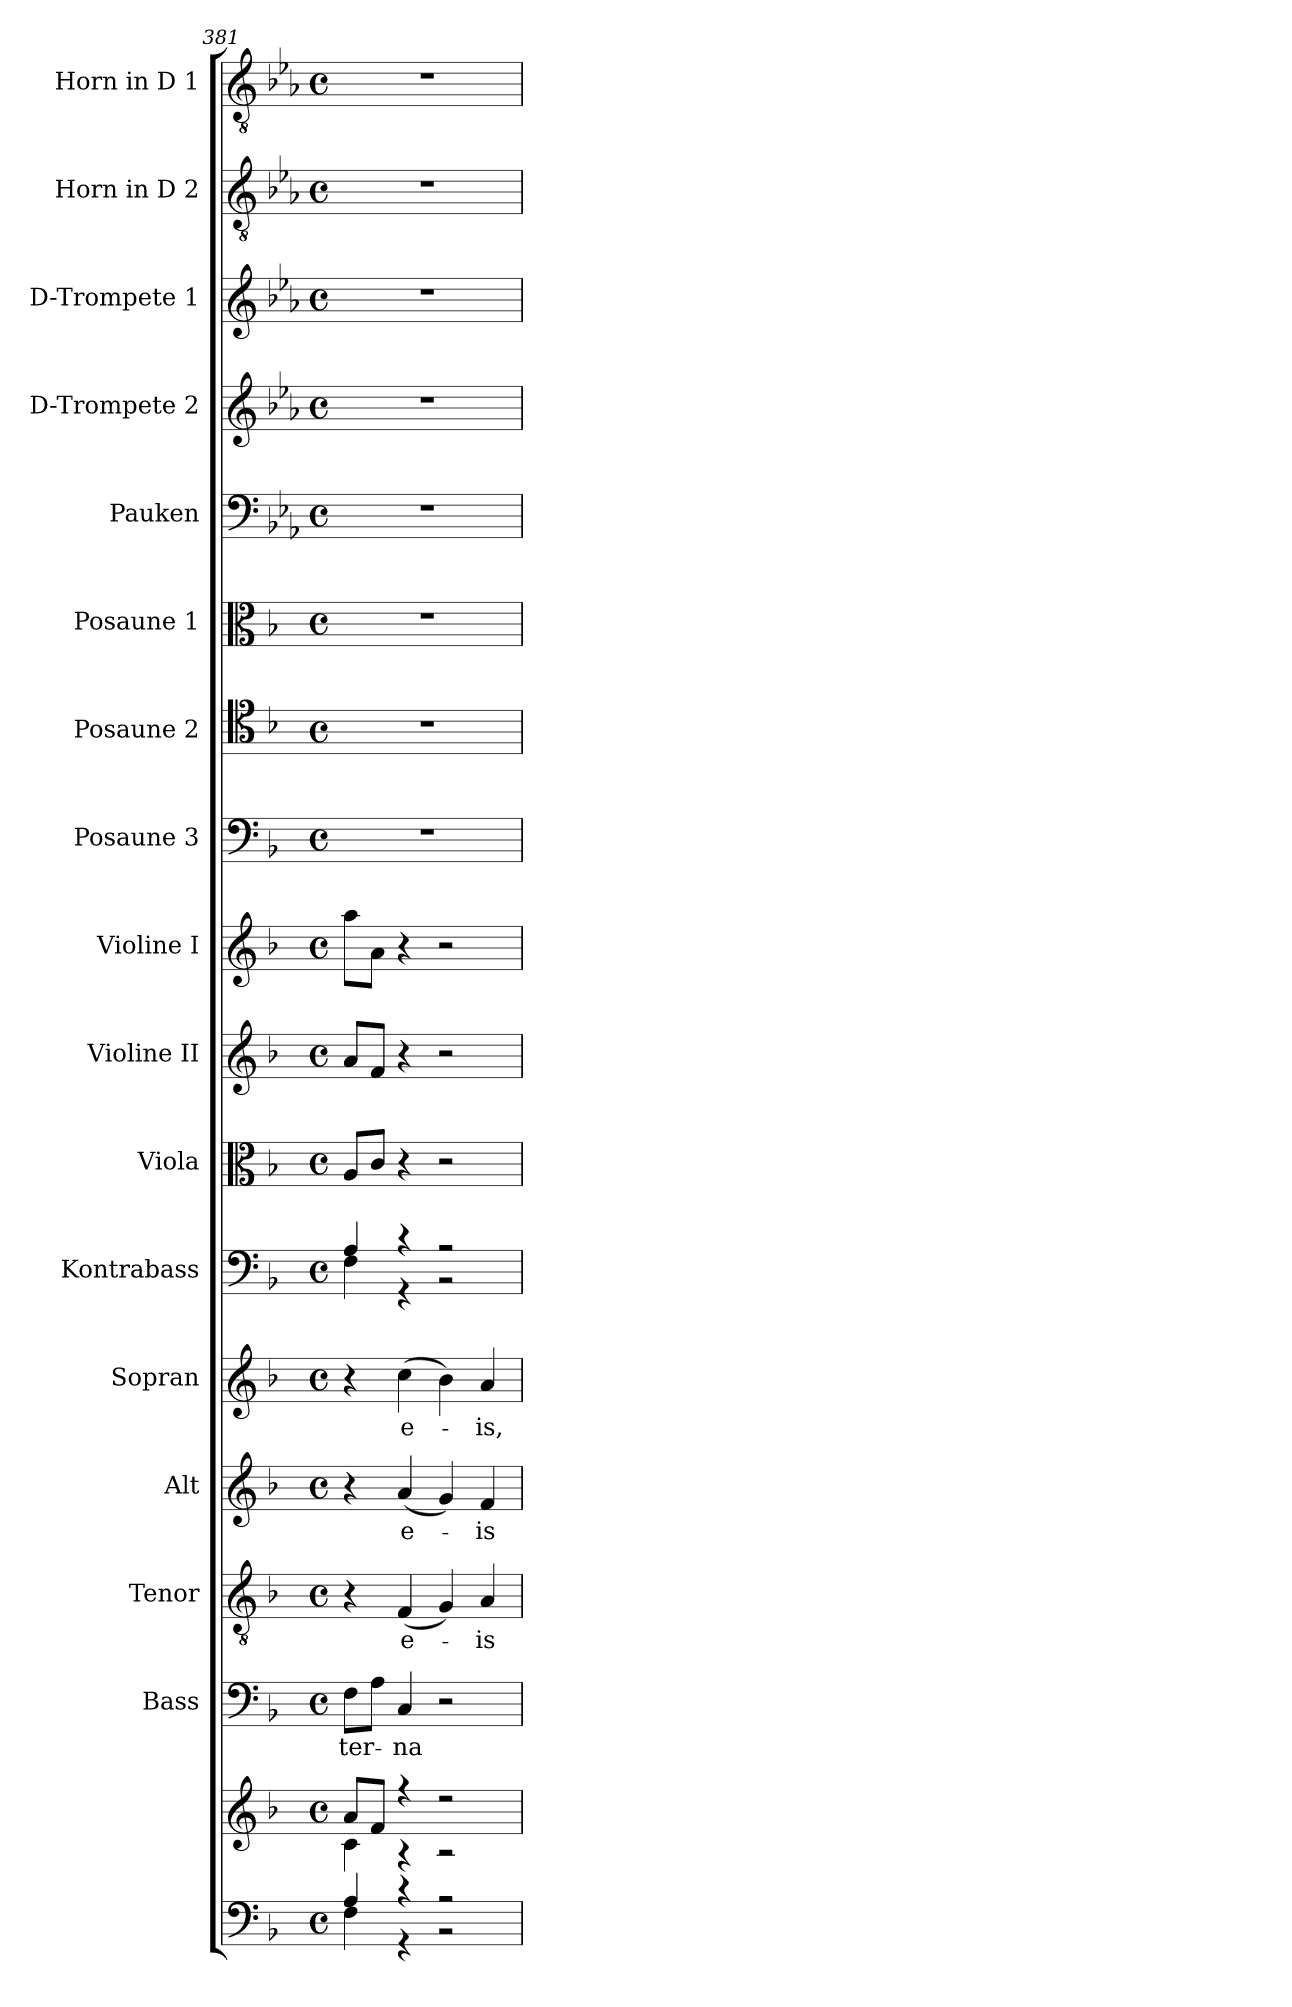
**kern	**kern	**kern	**text	**kern	**text	**kern	**text	**kern	**text	**kern	**kern	**kern	**kern	**kern	**kern	**kern	**kern	**kern	**kern	**kern	**kern
*part17	*part17	*part16	*part16	*part15	*part15	*part14	*part14	*part13	*part13	*part12	*part11	*part10	*part9	*part8	*part7	*part6	*part5	*part4	*part3	*part2	*part1
*staff18	*staff17	*staff16	*staff16	*staff15	*staff15	*staff14	*staff14	*staff13	*staff13	*staff12	*staff11	*staff10	*staff9	*staff8	*staff7	*staff6	*staff5	*staff4	*staff3	*staff2	*staff1
*	*	*I"Bass	*	*I"Tenor	*	*I"Alt	*	*I"Sopran	*	*I"Kontrabass	*I"Viola	*I"Violine II	*I"Violine I	*I"Posaune 3	*I"Posaune 2	*I"Posaune 1	*I"Pauken	*I"D-Trompete 2	*I"D-Trompete 1	*I"Horn in D 2	*I"Horn in D 1
*	*	*I'B.	*	*I'T.	*	*I'A.	*	*I'S.	*	*I'Kb.	*I'Vla.	*I'Vl. II	*I'Vl. I	*I'Pos. 3	*I'Pos. 2	*I'Pos. 1	*I'Pk.	*I'D Trp. 2	*I'D Trp. 1	*I'Hrn. 2	*I'Hrn. 1
*clefF4	*clefG2	*clefF4	*	*clefGv2	*	*clefG2	*	*clefG2	*	*clefF4	*clefC3	*clefG2	*clefG2	*clefF4	*clefC4	*clefC3	*clefF4	*clefG2	*clefG2	*clefGv2	*clefGv2
*	*	*	*	*	*	*	*	*	*	*ITrd7c12	*	*	*	*	*	*	*ITrd-1c-2	*ITrd-1c-2	*ITrd-1c-2	*ITrd-1c-2	*ITrd-1c-2
*k[b-]	*k[b-]	*k[b-]	*	*k[b-]	*	*k[b-]	*	*k[b-]	*	*k[b-]	*k[b-]	*k[b-]	*k[b-]	*k[b-]	*k[b-]	*k[b-]	*k[b-]	*k[b-]	*k[b-]	*k[b-]	*k[b-]
*F:	*F:	*F:	*	*F:	*	*F:	*	*F:	*	*F:	*F:	*F:	*F:	*F:	*F:	*F:	*F:	*F:	*F:	*F:	*F:
*M4/4	*M4/4	*M4/4	*	*M4/4	*	*M4/4	*	*M4/4	*	*M4/4	*M4/4	*M4/4	*M4/4	*M4/4	*M4/4	*M4/4	*M4/4	*M4/4	*M4/4	*M4/4	*M4/4
*met(c)	*met(c)	*met(c)	*	*met(c)	*	*met(c)	*	*met(c)	*	*met(c)	*met(c)	*met(c)	*met(c)	*met(c)	*met(c)	*met(c)	*met(c)	*met(c)	*met(c)	*met(c)	*met(c)
=381	=381	=381	=381	=381	=381	=381	=381	=381	=381	=381	=381	=381	=381	=381	=381	=381	=381	=381	=381	=381	=381
*^	*^	*	*	*	*	*	*	*	*	*	*	*	*	*	*	*	*	*	*	*	*
!	!	!	!	!	!LO:LY:b	!	!	!	!	!	!	!	!	!	!	!	!	!	!	!	!	!	!
*	*	*	*	*	*	*	*	*	*	*	*	*^	*	*	*	*	*	*	*	*	*	*	*
4A/	4F\	8a/L	4c\	8F\L	-ter-	4r	.	4r	.	4r	.	4AA/	4FF\	8A/L	8a/L	8aa\L	1r	1r	1r	1r	1r	1r	1r	1r
.	.	8f/J	.	8A\J	.	.	.	.	.	.	.	.	.	8c/J	8f/J	8a\J	.	.	.	.	.	.	.	.
!	!	!	!	!	!LO:LY:b	!	!LO:LY:b	!	!LO:LY:b	!	!LO:LY:b	!	!	!	!	!	!	!	!	!	!	!	!	!
4r	4r	4r	4r	4C/	-na	(<4F/	e-	(<4a/	e-	(>4cc\	e-	4r	4r	4r	4r	4r	.	.	.	.	.	.	.	.
2r	2r	2r	2r	2r	.	4G/)	.	4g/)	.	4b-\)	.	2r	2r	2r	2r	2r	.	.	.	.	.	.	.	.
!	!	!	!	!	!	!	!LO:LY:b	!	!LO:LY:b	!	!LO:LY:b	!	!	!	!	!	!	!	!	!	!	!	!	!
.	.	.	.	.	.	4A/	-is	4f/	-is	4a/	-is,	.	.	.	.	.	.	.	.	.	.	.	.	.
*v	*v	*	*	*	*	*	*	*	*	*	*	*v	*v	*	*	*	*	*	*	*	*	*	*	*
*	*v	*v	*	*	*	*	*	*	*	*	*	*	*	*	*	*	*	*	*	*	*	*
=	=	=	=	=	=	=	=	=	=	=	=	=	=	=	=	=	=	=	=	=	=
*-	*-	*-	*-	*-	*-	*-	*-	*-	*-	*-	*-	*-	*-	*-	*-	*-	*-	*-	*-	*-	*-
